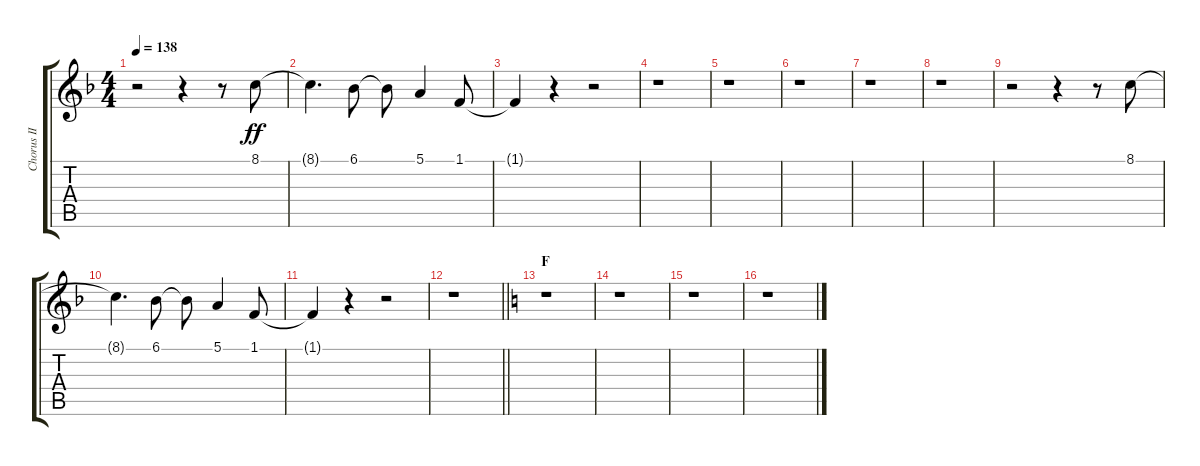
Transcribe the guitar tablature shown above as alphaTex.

\track ("Chorus II" "Chorus II") {instrument voiceoohs}
\staff {score tabs}
\tuning (E4 B3 G3 D3 A2 E2) {hide}
\ts (4 4)
\tempo 138
\clef g2
\ks f
r.2{dy ff} r.4 r.8 8.1.8 |
8.1{t}.4{d} 6.1.8 6.1{t}.8 5.1.4 1.1.8 |
1.1{t}.4 r.4 r.2 |
r.1 |
r.1 |
r.1 |
r.1 |
r.1 |
r.2 r.4 r.8 8.1.8 |
8.1{t}.4{d} 6.1.8 6.1{t}.8 5.1.4 1.1.8 |
1.1{t}.4 r.4 r.2 |
\barLineRight lightlight
r.1 |
\section ("" "F")
\ks c
r.1 |
r.1 |
r.1 |
r.1
